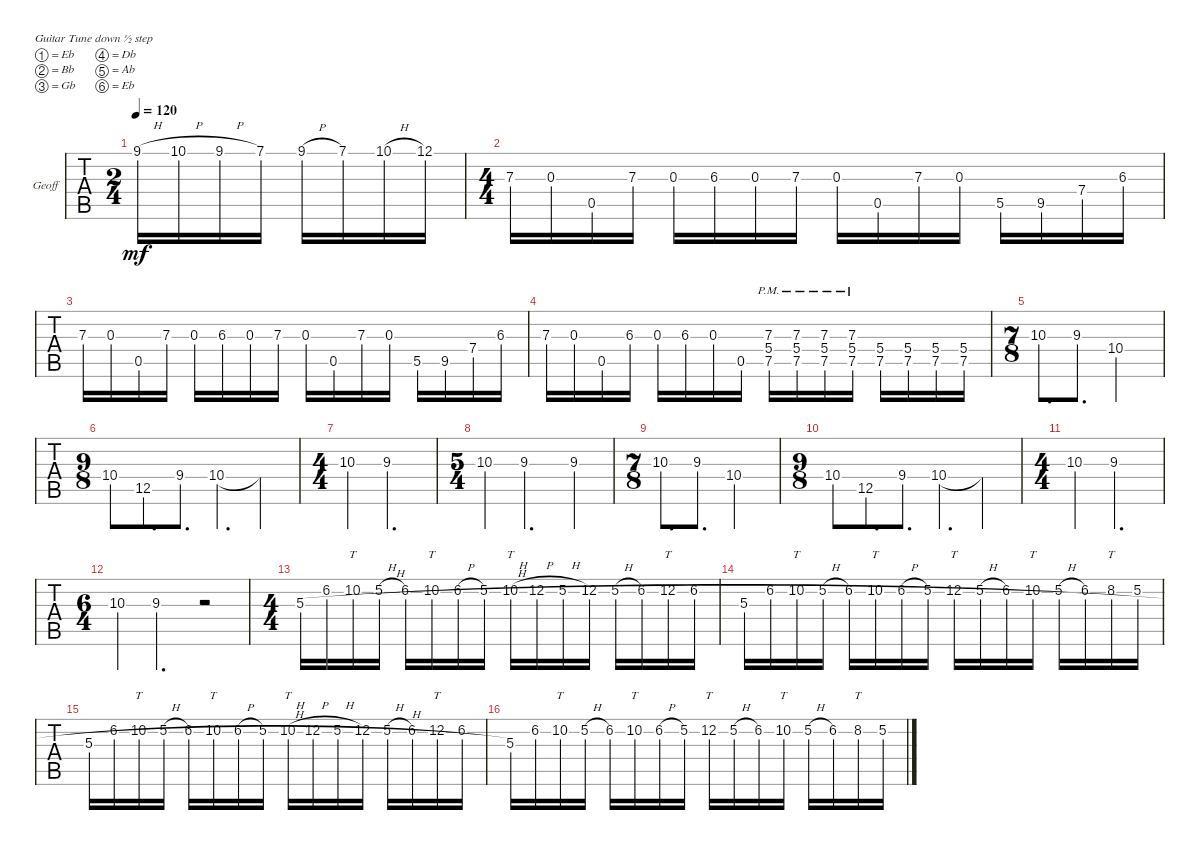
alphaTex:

\defaultSystemsLayout 4
\bracketExtendMode groupsimilarinstruments
\firstSystemTrackNameOrientation horizontal
\otherSystemsTrackNameOrientation horizontal
\track ("Geoff" "Geoff") {instrument acousticguitarsteel}
\staff {tabs}
\tuning (Eb4 Bb3 Gb3 Db3 Ab2 Eb2)
\ts (2 4)
\tempo 120
\clef g2
\ks c
9.1{h}.16{dy mf} 10.1{h}.16 9.1{h}.16 7.1.16 9.1{h}.16 7.1.16 10.1{h}.16 12.1.16 |
\ts (4 4)
7.3.16 0.3.16 0.5.16 7.3.16 0.3.16 6.3.16 0.3.16 7.3.16 0.3.16 0.5.16 7.3.16 0.3.16 5.5.16 9.5.16 7.4.16 6.3.16 |
7.3.16 0.3.16 0.5.16 7.3.16 0.3.16 6.3.16 0.3.16 7.3.16 0.3.16 0.5.16 7.3.16 0.3.16 5.5.16 9.5.16 7.4.16 6.3.16 |
7.3.16 0.3.16 0.5.16 6.3.16 0.3.16 6.3.16 0.3.16 0.5.16 (7.5{pm} 5.4 7.3).16 (7.5{pm} 5.4 7.3).16 (7.5{pm} 5.4 7.3).16 (7.5{pm} 5.4 7.3).16 (7.5 5.4).16 (7.5 5.4).16 (7.5 5.4).16 (7.5 5.4).16 |
\ts (7 8)
10.3.8{d} 9.3.8{d} 10.4.2 |
\ts (9 8)
10.4.8 12.5.8{d} 9.4.8{d} 10.4.4{d} 10.4{t}.4 |
\ts (4 4)
10.3.4 9.3.2{d} |
\ts (5 4)
10.3.4 9.3.2{d} 9.3.4 |
\ts (7 8)
10.3.8{d} 9.3.8{d} 10.4.2 |
\ts (9 8)
10.4.8 12.5.8{d} 9.4.8{d} 10.4.4{d} 10.4{t}.4 |
\ts (4 4)
10.3.4 9.3.2{d} |
\ts (6 4)
\scale
0.381903 10.3.4 9.3.2{d} r.2 |
\ts (4 4)
5.3{h}.16 6.2.16 10.2.16{tt} 5.2{h}.16 6.2.16 10.2.16{tt} 6.2{h}.16 5.2.16 10.2{h}.16{tt} 12.2{h}.16 5.2{h}.16 12.2.16 5.2{h}.16 6.2.16 12.2.16{tt} 6.2.16 |
5.3{h}.16 6.2.16 10.2.16{tt} 5.2{h}.16 6.2.16 10.2.16{tt} 6.2{h}.16 5.2.16 12.2.16{tt} 5.2{h}.16 6.2.16 10.2.16{tt} 5.2{h}.16 6.2.16 8.2.16{tt} 5.2.16 |
5.3{h}.16 6.2.16 10.2.16{tt} 5.2{h}.16 6.2.16 10.2.16{tt} 6.2{h}.16 5.2.16 10.2{h}.16{tt} 12.2{h}.16 5.2{h}.16 12.2.16 5.2{h}.16 6.2.16 12.2.16{tt} 6.2.16 |
5.3.16 6.2.16 10.2.16{tt} 5.2{h}.16 6.2.16 10.2.16{tt} 6.2{h}.16 5.2.16 12.2.16{tt} 5.2{h}.16 6.2.16 10.2.16{tt} 5.2{h}.16 6.2.16 8.2.16{tt} 5.2.16
